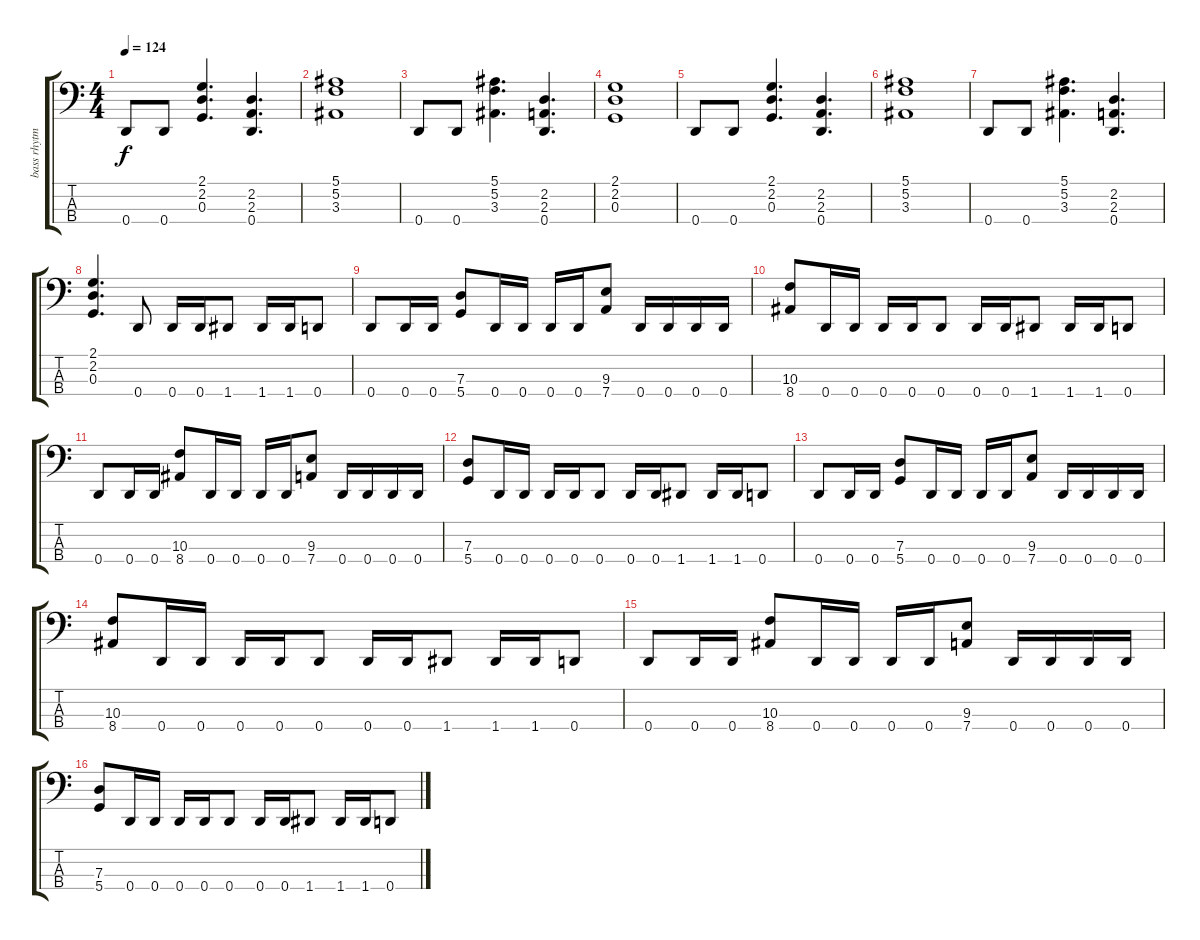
\track ("bass rhytm 1" "bass rhytm") {instrument distortionguitar}
\staff {score tabs}
\tuning (F2 C2 G1 D1) {hide}
\ts (4 4)
\tempo 124
\clef f4
\ks c
0.4.8{dy f} 0.4.8 (2.1 2.2 0.3).4{d} (2.2 2.3 0.4).4{d} |
(5.1 5.2 3.3).1 |
0.4.8 0.4.8 (5.1 5.2 3.3).4{d} (2.2 2.3 0.4).4{d} |
(2.1 2.2 0.3).1 |
0.4.8 0.4.8 (2.1 2.2 0.3).4{d} (2.2 2.3 0.4).4{d} |
(5.1 5.2 3.3).1 |
0.4.8 0.4.8 (5.1 5.2 3.3).4{d} (2.2 2.3 0.4).4{d} |
(2.1 2.2 0.3).4{d} 0.4.8 0.4.16 0.4.16 1.4.8 1.4.16 1.4.16 0.4.8 |
0.4.8 0.4.16 0.4.16 (7.3 5.4).8 0.4.16 0.4.16 0.4.16 0.4.16 (9.3 7.4).8 0.4.16 0.4.16 0.4.16 0.4.16 |
(10.3 8.4).8 0.4.16 0.4.16 0.4.16 0.4.16 0.4.8 0.4.16 0.4.16 1.4.8 1.4.16 1.4.16 0.4.8 |
0.4.8 0.4.16 0.4.16 (10.3 8.4).8 0.4.16 0.4.16 0.4.16 0.4.16 (9.3 7.4).8 0.4.16 0.4.16 0.4.16 0.4.16 |
(7.3 5.4).8 0.4.16 0.4.16 0.4.16 0.4.16 0.4.8 0.4.16 0.4.16 1.4.8 1.4.16 1.4.16 0.4.8 |
0.4.8 0.4.16 0.4.16 (7.3 5.4).8 0.4.16 0.4.16 0.4.16 0.4.16 (9.3 7.4).8 0.4.16 0.4.16 0.4.16 0.4.16 |
(10.3 8.4).8 0.4.16 0.4.16 0.4.16 0.4.16 0.4.8 0.4.16 0.4.16 1.4.8 1.4.16 1.4.16 0.4.8 |
0.4.8 0.4.16 0.4.16 (10.3 8.4).8 0.4.16 0.4.16 0.4.16 0.4.16 (9.3 7.4).8 0.4.16 0.4.16 0.4.16 0.4.16 |
(7.3 5.4).8 0.4.16 0.4.16 0.4.16 0.4.16 0.4.8 0.4.16 0.4.16 1.4.8 1.4.16 1.4.16 0.4.8
